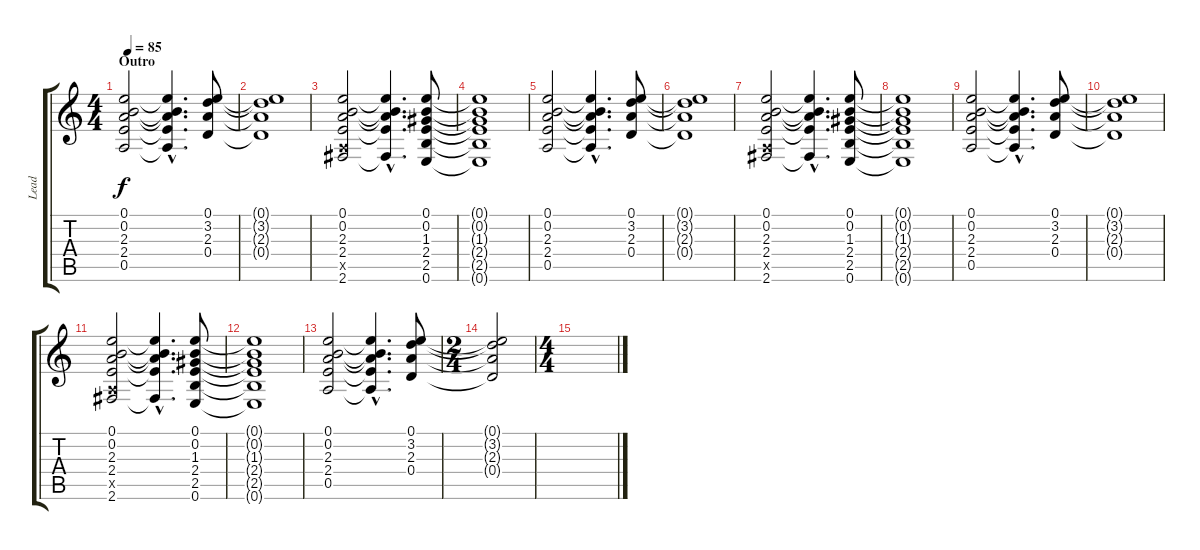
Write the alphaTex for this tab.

\track ("Lead" "Lead") {instrument distortionguitar}
\staff {score tabs}
\tuning (E4 B3 G3 D3 A2 E2) {hide}
\ts (4 4)
\section ("" "Outro")
\tempo 85
\clef g2
\ks c
(0.1 0.2 2.3 2.4 0.5).2{dy f volume 10} (0.1{hac t} 0.2{hac t} 2.3{hac t} 2.4{hac t} 0.5{hac t}).4{d} (0.1 3.2 2.3 0.4).8 |
(0.1{t} 3.2{t} 2.3{t} 0.4{t}).1 |
(0.1 0.2 2.3 2.4 0.5{x} 2.6).2 (0.1{hac t} 0.2{hac t} 2.3{hac t} 2.4{hac t} 2.6{hac t}).4{d} (0.1 0.2 1.3 2.4 2.5 0.6).8 |
(0.1{t} 0.2{t} 1.3{t} 2.4{t} 2.5{t} 0.6{t}).1 |
(0.1 0.2 2.3 2.4 0.5).2 (0.1{hac t} 0.2{hac t} 2.3{hac t} 2.4{hac t} 0.5{hac t}).4{d} (0.1 3.2 2.3 0.4).8 |
(0.1{t} 3.2{t} 2.3{t} 0.4{t}).1 |
(0.1 0.2 2.3 2.4 0.5{x} 2.6).2 (0.1{hac t} 0.2{hac t} 2.3{hac t} 2.4{hac t} 2.6{hac t}).4{d} (0.1 0.2 1.3 2.4 2.5 0.6).8 |
(0.1{t} 0.2{t} 1.3{t} 2.4{t} 2.5{t} 0.6{t}).1 |
(0.1 0.2 2.3 2.4 0.5).2 (0.1{hac t} 0.2{hac t} 2.3{hac t} 2.4{hac t} 0.5{hac t}).4{d} (0.1 3.2 2.3 0.4).8 |
(0.1{t} 3.2{t} 2.3{t} 0.4{t}).1{volume 6} |
(0.1 0.2 2.3 2.4 0.5{x} 2.6).2 (0.1{hac t} 0.2{hac t} 2.3{hac t} 2.4{hac t} 2.6{hac t}).4{d} (0.1 0.2 1.3 2.4 2.5 0.6).8 |
(0.1{t} 0.2{t} 1.3{t} 2.4{t} 2.5{t} 0.6{t}).1{volume 2} |
(0.1 0.2 2.3 2.4 0.5).2 (0.1{hac t} 0.2{hac t} 2.3{hac t} 2.4{hac t} 0.5{hac t}).4{d} (0.1 3.2 2.3 0.4).8 |
\ts (2 4)
(0.1{t} 3.2{t} 2.3{t} 0.4{t}).2{volume 0} |
\ts (4 4)
